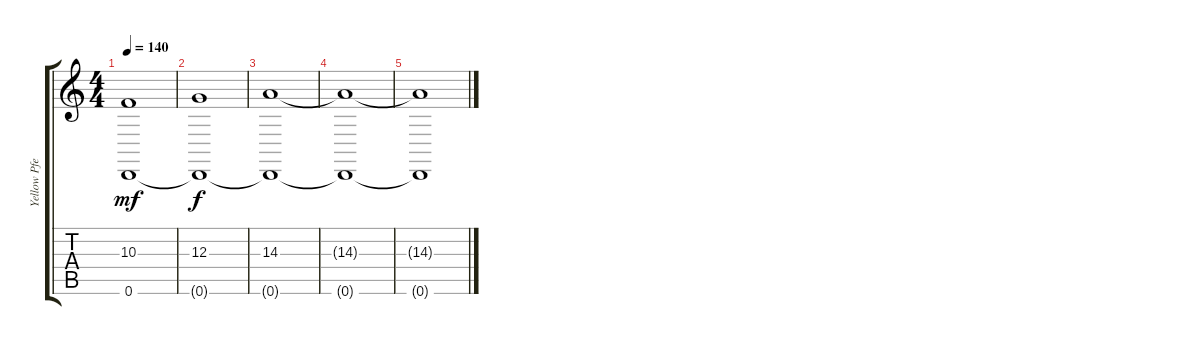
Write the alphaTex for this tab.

\track ("Yellow Pfeifer" "Yellow Pfe") {instrument bagpipe}
\staff {score tabs}
\tuning (E4 B3 G3 D3 A2 D2) {hide}
\ts (4 4)
\tempo 140
\clef g2
\ks c
(10.3 0.6).1{dy mf} |
(12.3 0.6{t}).1{dy f} |
(14.3 0.6{t}).1 |
(14.3{t} 0.6{t}).1 |
(14.3{t} 0.6{t}).1
